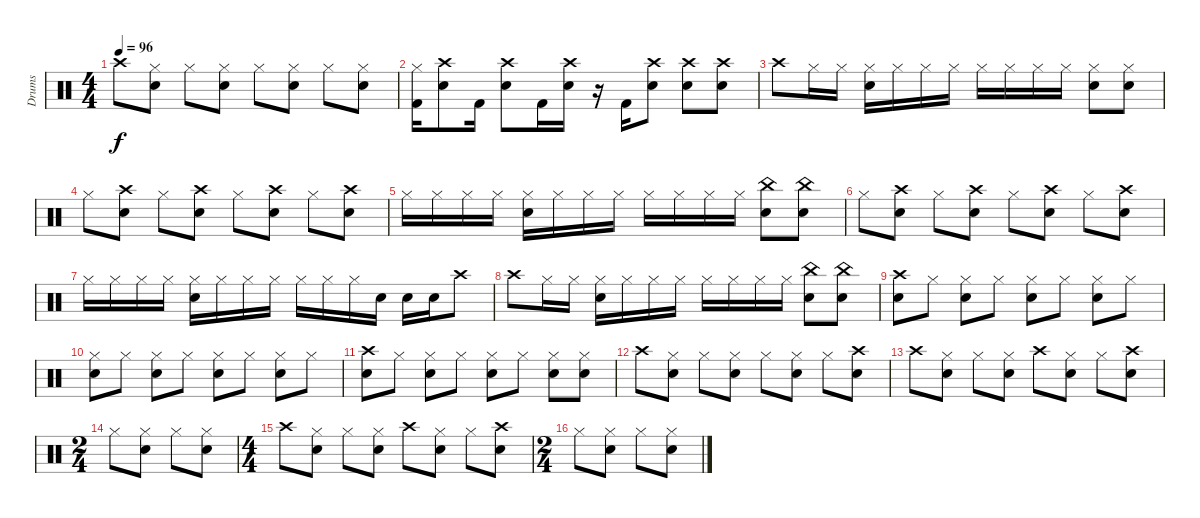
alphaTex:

\track ("Drums" "Drums") {instrument percussion}
\staff {score}
\articulation defaults
\ts (4 4)
\tempo 96
\clef neutral
\ks c "Crash high (hit)".8{dy f}
("Hi-Hat (closed)" "Snare (hit) 2").8 "Hi-Hat (closed)".8 ("Hi-Hat (closed)" "Snare (hit) 2").8 "Hi-Hat (closed)".8 ("Hi-Hat (closed)" "Snare (hit) 2").8 "Hi-Hat (closed)".8 ("Hi-Hat (closed)" "Snare (hit) 2").8 |
("Hi-Hat (closed)" "Kick (hit) 2").16 ("Crash high (hit)" "Snare (hit) 2").8 "Kick (hit) 2".16 ("Crash high (hit)" "Snare (hit) 2").8 "Kick (hit) 2".16 ("Crash high (hit)" "Snare (hit) 2").16 r.16 "Kick (hit) 2".16 ("Crash high (hit)" "Snare (hit) 2").8 ("Crash high (hit)" "Snare (hit) 2").8 ("Crash high (hit)" "Snare (hit) 2").8 |
"Crash high (hit)".8 "Hi-Hat (closed)".16 "Hi-Hat (closed)".16 ("Hi-Hat (closed)" "Snare (hit) 2").16 "Hi-Hat (closed)".16 "Hi-Hat (closed)".16 "Hi-Hat (closed)".16 "Hi-Hat (closed)".16 "Hi-Hat (closed)".16 "Hi-Hat (closed)".16 "Hi-Hat (closed)".16 ("Hi-Hat (closed)" "Snare (hit) 2").8 ("Hi-Hat (closed)" "Snare (hit) 2").8 |
"Hi-Hat (closed)".8 ("Crash high (hit)" "Snare (hit) 2").8 "Hi-Hat (closed)".8 ("Crash high (hit)" "Snare (hit) 2").8 "Hi-Hat (closed)".8 ("Crash high (hit)" "Snare (hit) 2").8 "Hi-Hat (closed)".8 ("Crash high (hit)" "Snare (hit) 2").8 |
"Hi-Hat (closed)".16 "Hi-Hat (closed)".16 "Hi-Hat (closed)".16 "Hi-Hat (closed)".16 ("Hi-Hat (closed)" "Snare (hit) 2").16 "Hi-Hat (closed)".16 "Hi-Hat (closed)".16 "Hi-Hat (closed)".16 "Hi-Hat (closed)".16 "Hi-Hat (closed)".16 "Hi-Hat (closed)".16 "Hi-Hat (closed)".16 ("China (hit)" "Snare (hit) 2").8 ("China (hit)" "Snare (hit) 2").8 |
"Hi-Hat (closed)".8 ("Crash high (hit)" "Snare (hit) 2").8 "Hi-Hat (closed)".8 ("Crash high (hit)" "Snare (hit) 2").8 "Hi-Hat (closed)".8 ("Crash high (hit)" "Snare (hit) 2").8 "Hi-Hat (closed)".8 ("Crash high (hit)" "Snare (hit) 2").8 |
"Hi-Hat (closed)".16 "Hi-Hat (closed)".16 "Hi-Hat (closed)".16 "Hi-Hat (closed)".16 ("Hi-Hat (closed)" "Snare (hit) 2").16 "Hi-Hat (closed)".16 "Hi-Hat (closed)".16 "Hi-Hat (closed)".16 "Hi-Hat (closed)".16 "Hi-Hat (closed)".16 "Hi-Hat (closed)".16 "Snare (hit) 2".16 "Snare (hit) 2".16 "Snare (hit) 2".16 "Crash high (hit)".8 |
"Crash high (hit)".8 "Hi-Hat (closed)".16 "Hi-Hat (closed)".16 ("Hi-Hat (closed)" "Snare (hit) 2").16 "Hi-Hat (closed)".16 "Hi-Hat (closed)".16 "Hi-Hat (closed)".16 "Hi-Hat (closed)".16 "Hi-Hat (closed)".16 "Hi-Hat (closed)".16 "Hi-Hat (closed)".16 ("China (hit)" "Snare (hit) 2").8 ("China (hit)" "Snare (hit) 2").8 |
("Crash high (hit)" "Snare (hit) 2").8 "Hi-Hat (closed)".8 ("Hi-Hat (closed)" "Snare (hit) 2").8 "Hi-Hat (closed)".8 ("Hi-Hat (closed)" "Snare (hit) 2").8 "Hi-Hat (closed)".8 ("Hi-Hat (closed)" "Snare (hit) 2").8 "Hi-Hat (closed)".8 |
("Hi-Hat (closed)" "Snare (hit) 2").8 "Hi-Hat (closed)".8 ("Hi-Hat (closed)" "Snare (hit) 2").8 "Hi-Hat (closed)".8 ("Hi-Hat (closed)" "Snare (hit) 2").8 "Hi-Hat (closed)".8 ("Hi-Hat (closed)" "Snare (hit) 2").8 "Hi-Hat (closed)".8 |
("Crash high (hit)" "Snare (hit) 2").8 "Hi-Hat (closed)".8 ("Hi-Hat (closed)" "Snare (hit) 2").8 "Hi-Hat (closed)".8 ("Hi-Hat (closed)" "Snare (hit) 2").8 "Hi-Hat (closed)".8 ("Hi-Hat (closed)" "Snare (hit) 2").8 ("Hi-Hat (closed)" "Snare (hit) 2").8 |
"Crash high (hit)".8 ("Hi-Hat (closed)" "Snare (hit) 2").8 "Hi-Hat (closed)".8 ("Hi-Hat (closed)" "Snare (hit) 2").8 "Hi-Hat (closed)".8 ("Hi-Hat (closed)" "Snare (hit) 2").8 "Hi-Hat (closed)".8 ("Crash high (hit)" "Snare (hit) 2").8 |
"Crash high (hit)".8 ("Hi-Hat (closed)" "Snare (hit) 2").8 "Hi-Hat (closed)".8 ("Hi-Hat (closed)" "Snare (hit) 2").8 "Crash high (hit)".8 ("Hi-Hat (closed)" "Snare (hit) 2").8 "Hi-Hat (closed)".8 ("Crash high (hit)" "Snare (hit) 2").8 |
\ts (2 4)
"Hi-Hat (closed)".8 ("Hi-Hat (closed)" "Snare (hit) 2").8 "Hi-Hat (closed)".8 ("Hi-Hat (closed)" "Snare (hit) 2").8 |
\ts (4 4)
"Crash high (hit)".8 ("Hi-Hat (closed)" "Snare (hit) 2").8 "Hi-Hat (closed)".8 ("Hi-Hat (closed)" "Snare (hit) 2").8 "Crash high (hit)".8 ("Hi-Hat (closed)" "Snare (hit) 2").8 "Hi-Hat (closed)".8 ("Crash high (hit)" "Snare (hit) 2").8 |
\ts (2 4)
"Hi-Hat (closed)".8 ("Hi-Hat (closed)" "Snare (hit) 2").8 "Hi-Hat (closed)".8 ("Hi-Hat (closed)" "Snare (hit) 2").8
